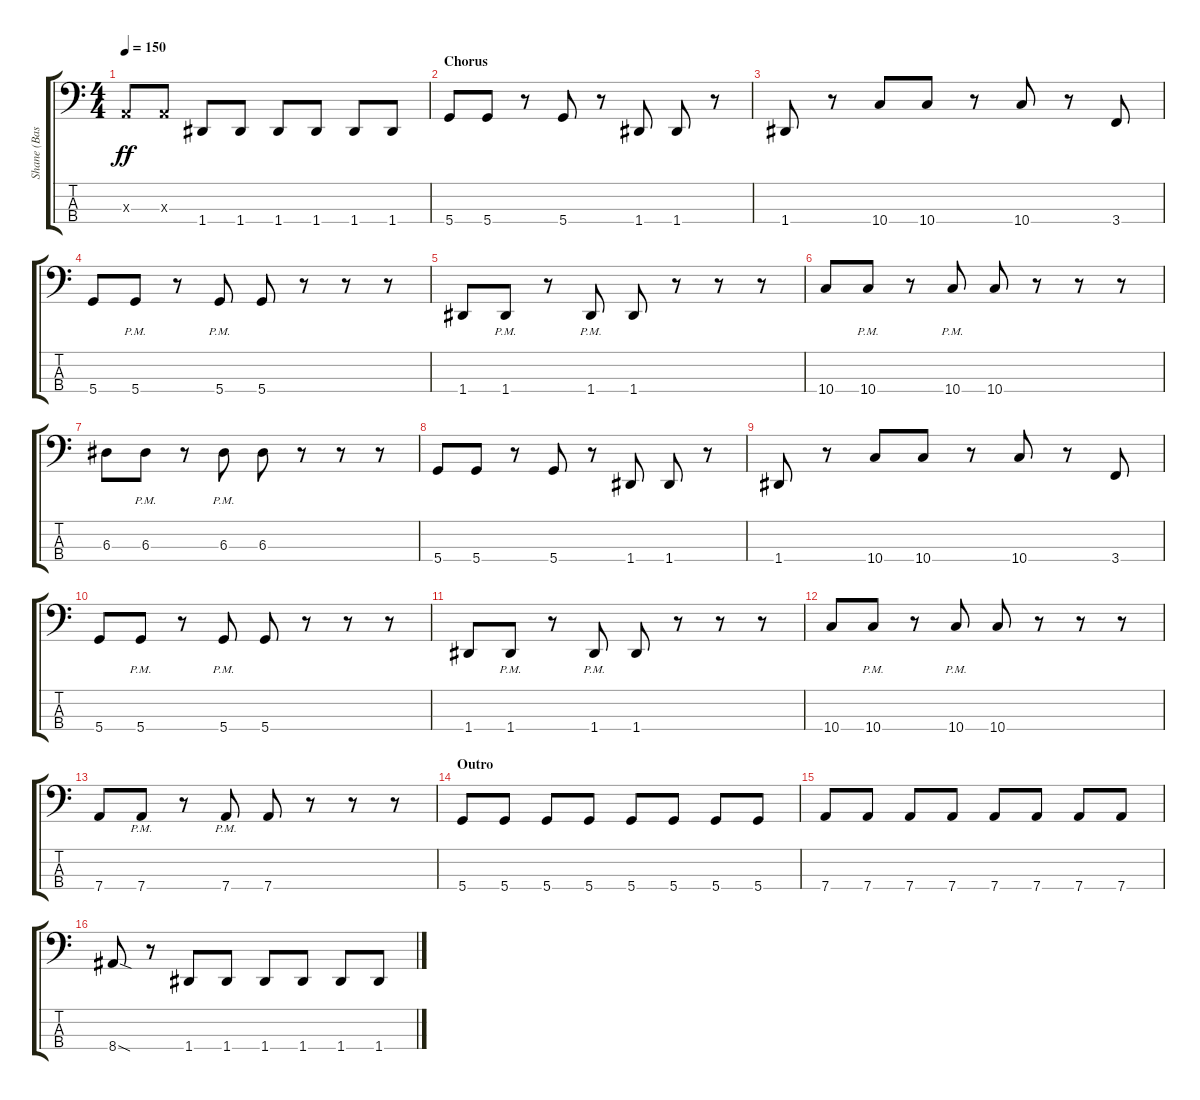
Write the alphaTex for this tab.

\track ("Shane (Bass)" "Shane (Bas") {instrument electricbassfinger}
\staff {score tabs}
\tuning (G2 D2 A1 D1) {hide}
\ts (4 4)
\tempo 150
\clef f4
\ks c
0.3{x}.8{dy ff} 0.3{x}.8 1.4.8 1.4.8 1.4.8 1.4.8 1.4.8 1.4.8 |
\section ("" "Chorus")
5.4.8 5.4.8 r.8 5.4.8 r.8 1.4.8 1.4.8 r.8 |
1.4.8 r.8 10.4.8 10.4.8 r.8 10.4.8 r.8 3.4.8 |
5.4.8 5.4{pm}.8 r.8 5.4{pm}.8 5.4.8 r.8 r.8 r.8 |
1.4.8 1.4{pm}.8 r.8 1.4{pm}.8 1.4.8 r.8 r.8 r.8 |
10.4.8 10.4{pm}.8 r.8 10.4{pm}.8 10.4.8 r.8 r.8 r.8 |
6.3.8 6.3{pm}.8 r.8 6.3{pm}.8 6.3.8 r.8 r.8 r.8 |
5.4.8 5.4.8 r.8 5.4.8 r.8 1.4.8 1.4.8 r.8 |
1.4.8 r.8 10.4.8 10.4.8 r.8 10.4.8 r.8 3.4.8 |
5.4.8 5.4{pm}.8 r.8 5.4{pm}.8 5.4.8 r.8 r.8 r.8 |
1.4.8 1.4{pm}.8 r.8 1.4{pm}.8 1.4.8 r.8 r.8 r.8 |
10.4.8 10.4{pm}.8 r.8 10.4{pm}.8 10.4.8 r.8 r.8 r.8 |
7.4.8 7.4{pm}.8 r.8 7.4{pm}.8 7.4.8 r.8 r.8 r.8 |
\section ("" "Outro")
5.4.8 5.4.8 5.4.8 5.4.8 5.4.8 5.4.8 5.4.8 5.4.8 |
7.4.8 7.4.8 7.4.8 7.4.8 7.4.8 7.4.8 7.4.8 7.4.8 |
8.4{sod}.8 r.8 1.4.8 1.4.8 1.4.8 1.4.8 1.4.8 1.4.8
